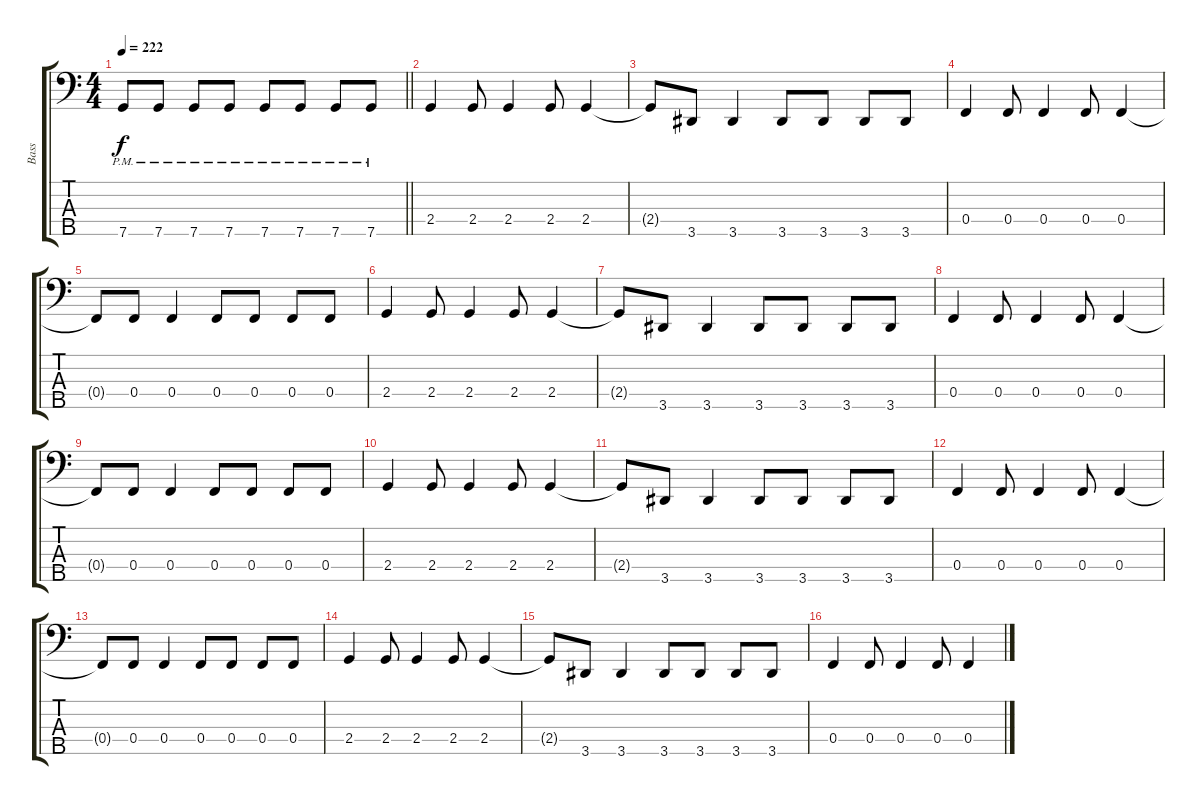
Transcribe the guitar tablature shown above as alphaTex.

\track ("Bass" "Bass") {instrument electricbasspick}
\staff {score tabs}
\tuning (Ab2 Eb2 Bb1 F1 C1) {hide}
\ts (4 4)
\tempo 222
\clef f4
\barLineRight lightlight
\ks c
7.5{pm}.8{dy f} 7.5{pm}.8 7.5{pm}.8 7.5{pm}.8 7.5{pm}.8 7.5{pm}.8 7.5{pm}.8 7.5{pm}.8 |
\section ("" " ")
2.4.4 2.4.8 2.4.4 2.4.8 2.4.4 |
2.4{t}.8 3.5.8 3.5.4 3.5.8 3.5.8 3.5.8 3.5.8 |
0.4.4 0.4.8 0.4.4 0.4.8 0.4.4 |
0.4{t}.8 0.4.8 0.4.4 0.4.8 0.4.8 0.4.8 0.4.8 |
2.4.4 2.4.8 2.4.4 2.4.8 2.4.4 |
2.4{t}.8 3.5.8 3.5.4 3.5.8 3.5.8 3.5.8 3.5.8 |
0.4.4 0.4.8 0.4.4 0.4.8 0.4.4 |
0.4{t}.8 0.4.8 0.4.4 0.4.8 0.4.8 0.4.8 0.4.8 |
2.4.4 2.4.8 2.4.4 2.4.8 2.4.4 |
2.4{t}.8 3.5.8 3.5.4 3.5.8 3.5.8 3.5.8 3.5.8 |
0.4.4 0.4.8 0.4.4 0.4.8 0.4.4 |
0.4{t}.8 0.4.8 0.4.4 0.4.8 0.4.8 0.4.8 0.4.8 |
2.4.4 2.4.8 2.4.4 2.4.8 2.4.4 |
2.4{t}.8 3.5.8 3.5.4 3.5.8 3.5.8 3.5.8 3.5.8 |
0.4.4 0.4.8 0.4.4 0.4.8 0.4.4
